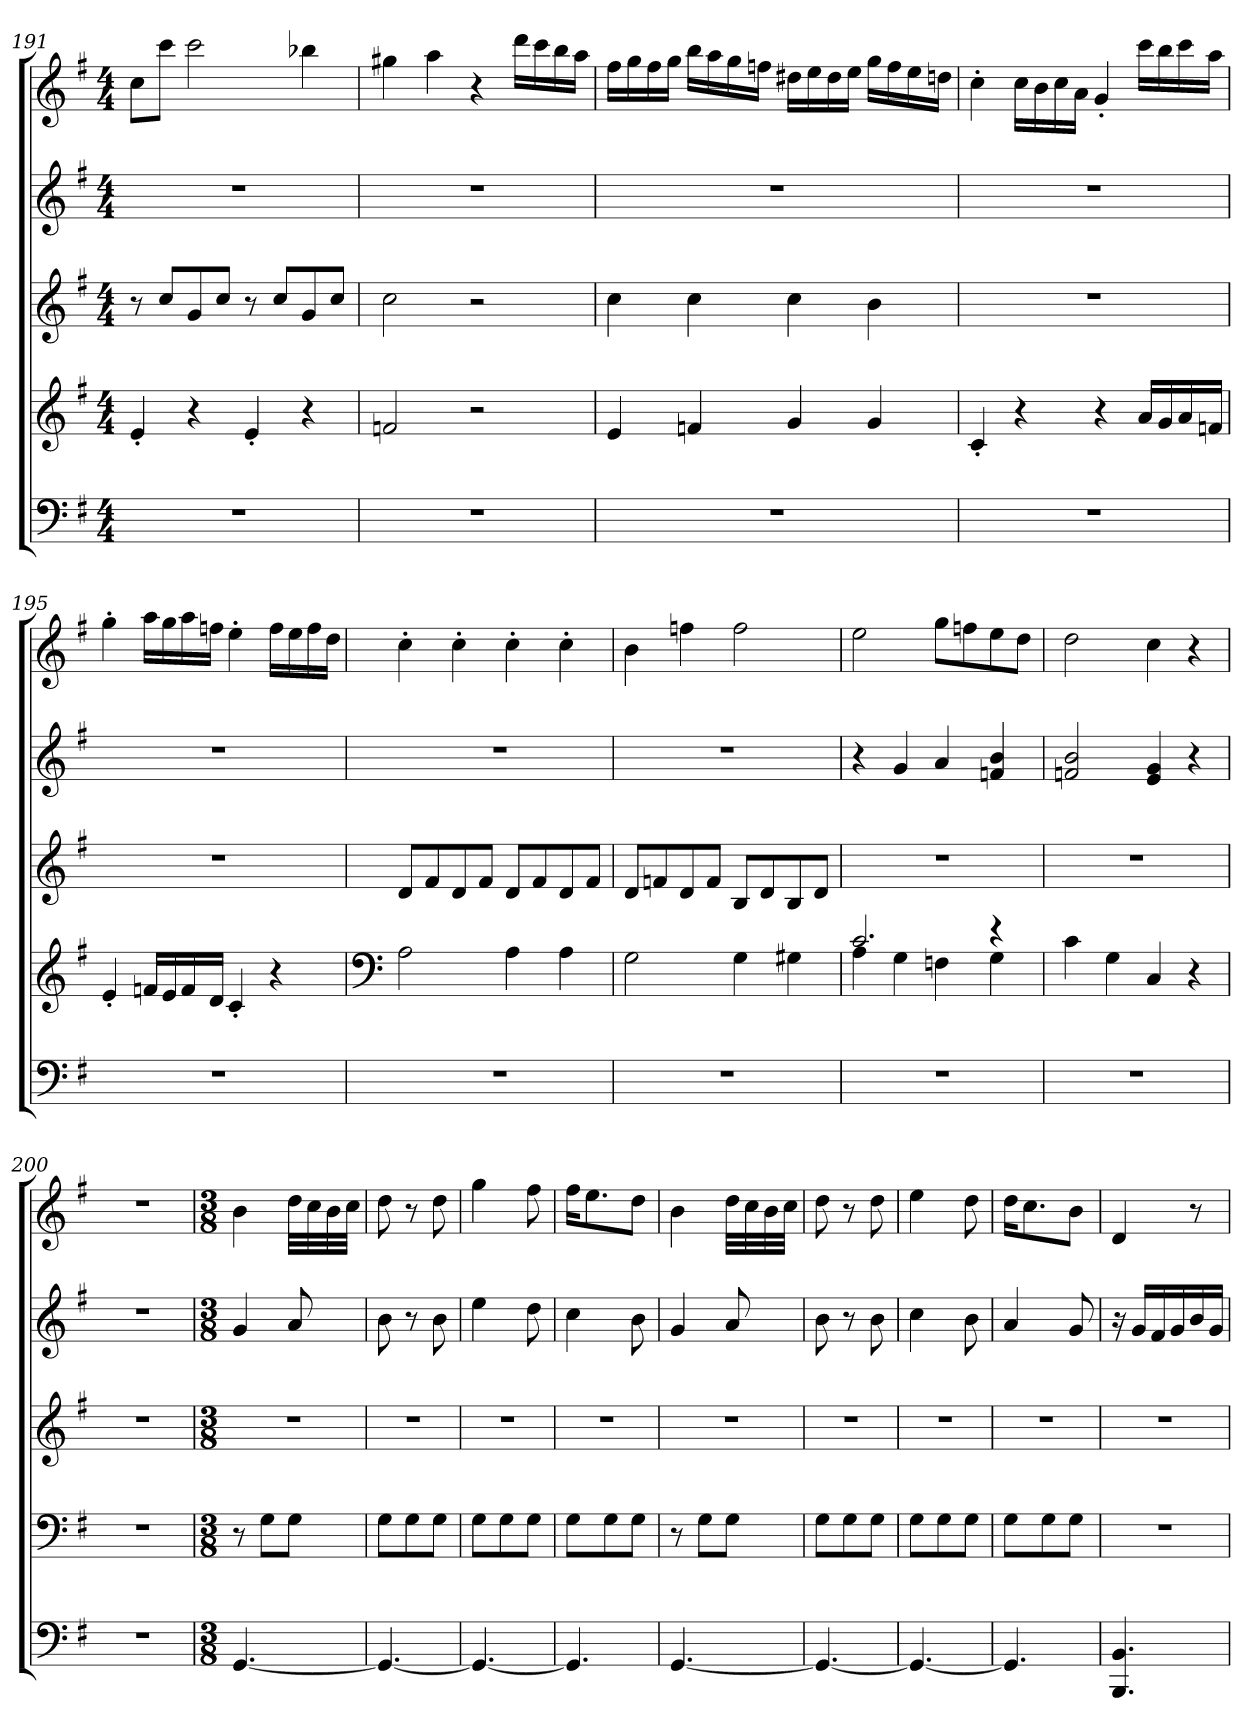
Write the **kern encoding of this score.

**kern	**kern	**kern	**kern	**kern
*part5	*part4	*part3	*part2	*part1
*staff5	*staff4	*staff3	*staff2	*staff1
*clefF4	*clefG2	*clefG2	*clefG2	*clefG2
*k[f#]	*k[f#]	*k[f#]	*k[f#]	*k[f#]
*M4/4	*M4/4	*M4/4	*M4/4	*M4/4
*MM63	*MM63	*MM63	*MM63	*MM63
=191	=191	=191	=191	=191
1r	4e'/	8r	1r	8cc\L
.	.	8cc/L	.	8ccc\J
.	4r	8g/	.	2ccc\
.	.	8cc/J	.	.
.	4e'/	8r	.	.
.	.	8cc/L	.	.
.	4r	8g/	.	4bb-X\
.	.	8cc/J	.	.
!!LO:PB:g=z
=192	=192	=192	=192	=192
1r	2fn/	2cc\	1r	4gg#X\
.	.	.	.	4aa\
*	*	*	*	*MM45
.	2r	2r	.	4r
*	*	*	*	*MM62
.	.	.	.	16ddd\LL
.	.	.	.	16ccc\
.	.	.	.	16bb\
.	.	.	.	16aa\JJ
=193	=193	=193	=193	=193
1r	4e/	4cc\	1r	16ff#\LL
.	.	.	.	16gg\
.	.	.	.	16ff#\
.	.	.	.	16gg\JJ
.	4fn/	4cc\	.	16bb\LL
.	.	.	.	16aa\
.	.	.	.	16gg\
.	.	.	.	16ffn\JJ
.	4g/	4cc\	.	16dd#X\LL
.	.	.	.	16ee\
.	.	.	.	16dd#\
.	.	.	.	16ee\JJ
.	4g/	4b\	.	16gg\LL
.	.	.	.	16ff\
.	.	.	.	16ee\
.	.	.	.	16ddn\JJ
=194	=194	=194	=194	=194
*	*	*	*	*MM62
1r	4c'/	1r	1r	4cc'\
.	4r	.	.	16cc\LL
.	.	.	.	16b\
.	.	.	.	16cc\
.	.	.	.	16a\JJ
.	4r	.	.	4g'/
.	16a/LL	.	.	16ccc\LL
.	16g/	.	.	16bb\
.	16a/	.	.	16ccc\
.	16fn/JJ	.	.	16aa\JJ
!!LO:LB:g=z
=195	=195	=195	=195	=195
1r	4e'/	1r	1r	4gg'\
.	16fn/LL	.	.	16aa\LL
.	16e/	.	.	16gg\
.	16f/	.	.	16aa\
.	16d/JJ	.	.	16ffn\JJ
.	4c'/	.	.	4ee'\
.	4r	.	.	16ff\LL
.	.	.	.	16ee\
.	.	.	.	16ff\
.	.	.	.	16dd\JJ
=196	=196	=196	=196	=196
*	*clefF4	*	*	*
*	*	*	*	*MM63
1r	2A\	8d/L	1r	4cc'\
.	.	8f#/	.	.
.	.	8d/	.	4cc'\
.	.	8f#/J	.	.
.	4A\	8d/L	.	4cc'\
.	.	8f#/	.	.
.	4A\	8d/	.	4cc'\
.	.	8f#/J	.	.
=197	=197	=197	=197	=197
*	*	*	*	*MM63
1r	2G\	8d/L	1r	4b\
.	.	8fn/	.	.
.	.	8d/	.	4ffn\
.	.	8f/J	.	.
.	4G\	8B/L	.	2ff\
.	.	8d/	.	.
.	4G#X\	8B/	.	.
.	.	8d/J	.	.
=198	=198	=198	=198	=198
*	*	*	*	*MM62
*	*^	*	*	*
1r	2.c/	4A\	1r	4r	2ee\
.	.	4G\	.	4g/	.
.	.	4Fn\	.	4a/	8gg\L
.	.	.	.	.	8ffn\
.	4r	4G\	.	4fn/ 4b/	8ee\
.	.	.	.	.	8dd\J
*	*v	*v	*	*	*
=199	=199	=199	=199	=199
*	*	*	*	*MM56
1r	4c\	1r	2fn/ 2b/	2dd\
.	4G\	.	.	.
*	*	*	*	*MM40
.	4C/	.	4e/ 4g/	4cc\
.	4r	.	4r	4r
!!LO:PB:g=z
=200	=200	=200	=200	=200
1r	1r	1r	1r	1r
=201	=201	=201	=201	=201
*M3/8	*M3/8	*M3/8	*M3/8	*M3/8
*	*	*	*	*MM159
[4.GG/	8r	4.r	4g/	4b\
.	8G\L	.	.	.
.	8G\J	.	8a/	32dd\LLL
.	.	.	.	32cc\
.	.	.	.	32b\
.	.	.	.	32cc\JJJ
=202	=202	=202	=202	=202
4.GG/_	8G\L	4.r	8b\	8dd\
.	8G\	.	8r	8r
.	8G\J	.	8b\	8dd\
=203	=203	=203	=203	=203
4.GG/_	8G\L	4.r	4ee\	4gg\
.	8G\	.	.	.
.	8G\J	.	8dd\	8ff#\
=204	=204	=204	=204	=204
4.GG/]	8G\L	4.r	4cc\	16ff#\KL
.	.	.	.	8.ee\
.	8G\	.	.	.
.	8G\J	.	8b\	8dd\J
=205	=205	=205	=205	=205
*	*	*	*	*MM159
[4.GG/	8r	4.r	4g/	4b\
.	8G\L	.	.	.
.	8G\J	.	8a/	32dd\LLL
.	.	.	.	32cc\
.	.	.	.	32b\
.	.	.	.	32cc\JJJ
=206	=206	=206	=206	=206
4.GG/_	8G\L	4.r	8b\	8dd\
.	8G\	.	8r	8r
.	8G\J	.	8b\	8dd\
=207	=207	=207	=207	=207
4.GG/_	8G\L	4.r	4cc\	4ee\
.	8G\	.	.	.
.	8G\J	.	8b\	8dd\
=208	=208	=208	=208	=208
4.GG/]	8G\L	4.r	4a/	16dd\KL
.	.	.	.	8.cc\
.	8G\	.	.	.
.	8G\J	.	8g/	8b\J
!!LO:LB:g=z
=209	=209	=209	=209	=209
*	*	*	*	*MM159
4.BBB/ 4.BB/	4.r	4.r	16r	4d/
.	.	.	16g/LL	.
.	.	.	16f#/	.
.	.	.	16g/	.
.	.	.	16b/	8r
.	.	.	16g/JJ	.
=	=	=	=	=
*-	*-	*-	*-	*-
